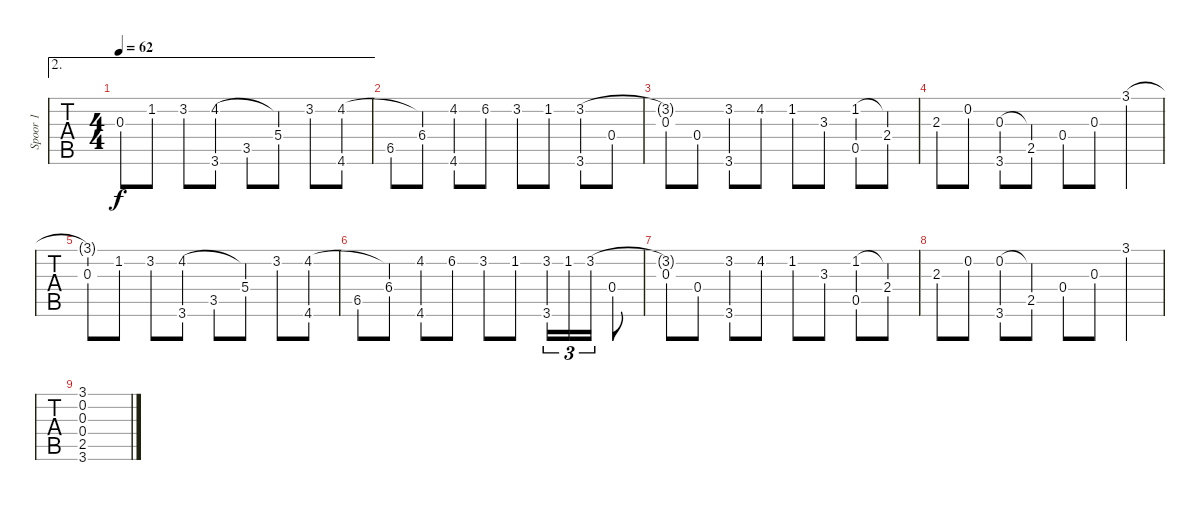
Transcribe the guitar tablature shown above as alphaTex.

\track ("Spoor 1" "Spoor 1") {instrument acousticguitarnylon}
\staff {tabs}
\tuning (E4 B3 G3 D3 A2 E2) {hide}
\ae 2
\ts (4 4)
\tempo 62
\clef g2
\ks c
0.3.8{dy f} 1.2.8 3.2.8 (4.2 3.6).8 3.5.8 (4.2{t} 5.4).8 3.2.8 (4.2 4.6).8 |
6.5.8 (4.2{t} 6.4).8 (4.2 4.6).8 6.2.8 3.2.8 1.2.8 (3.2 3.6).8 0.4.8 |
(3.2{t} 0.3).8 0.4.8 (3.2 3.6).8 4.2.8 1.2.8 3.3.8 (1.2 0.5).8 (1.2{t} 2.4).8 |
2.3.8 0.2.8 (0.3 3.6).8 (0.3{t} 2.5).8 0.4.8 0.3.8 3.1.4 |
(3.1{t} 0.3).8 1.2.8 3.2.8 (4.2 3.6).8 3.5.8 (4.2{t} 5.4).8 3.2.8 (4.2 4.6).8 |
6.5.8 (4.2{t} 6.4).8 (4.2 4.6).8 6.2.8 3.2.8 1.2.8 (3.2 3.6).16{tu (3 2)} 1.2.16{tu (3 2)} 3.2.16{tu (3 2)} 0.4.8 |
(3.2{t} 0.3).8 0.4.8 (3.2 3.6).8 4.2.8 1.2.8 3.3.8 (1.2 0.5).8 (1.2{t} 2.4).8 |
2.3.8 0.2.8 (0.2 3.6).8 (0.2{t} 2.5).8 0.4.8 0.3.8 3.1.4 |
(3.1 0.2 0.3 0.4 2.5 3.6).1
